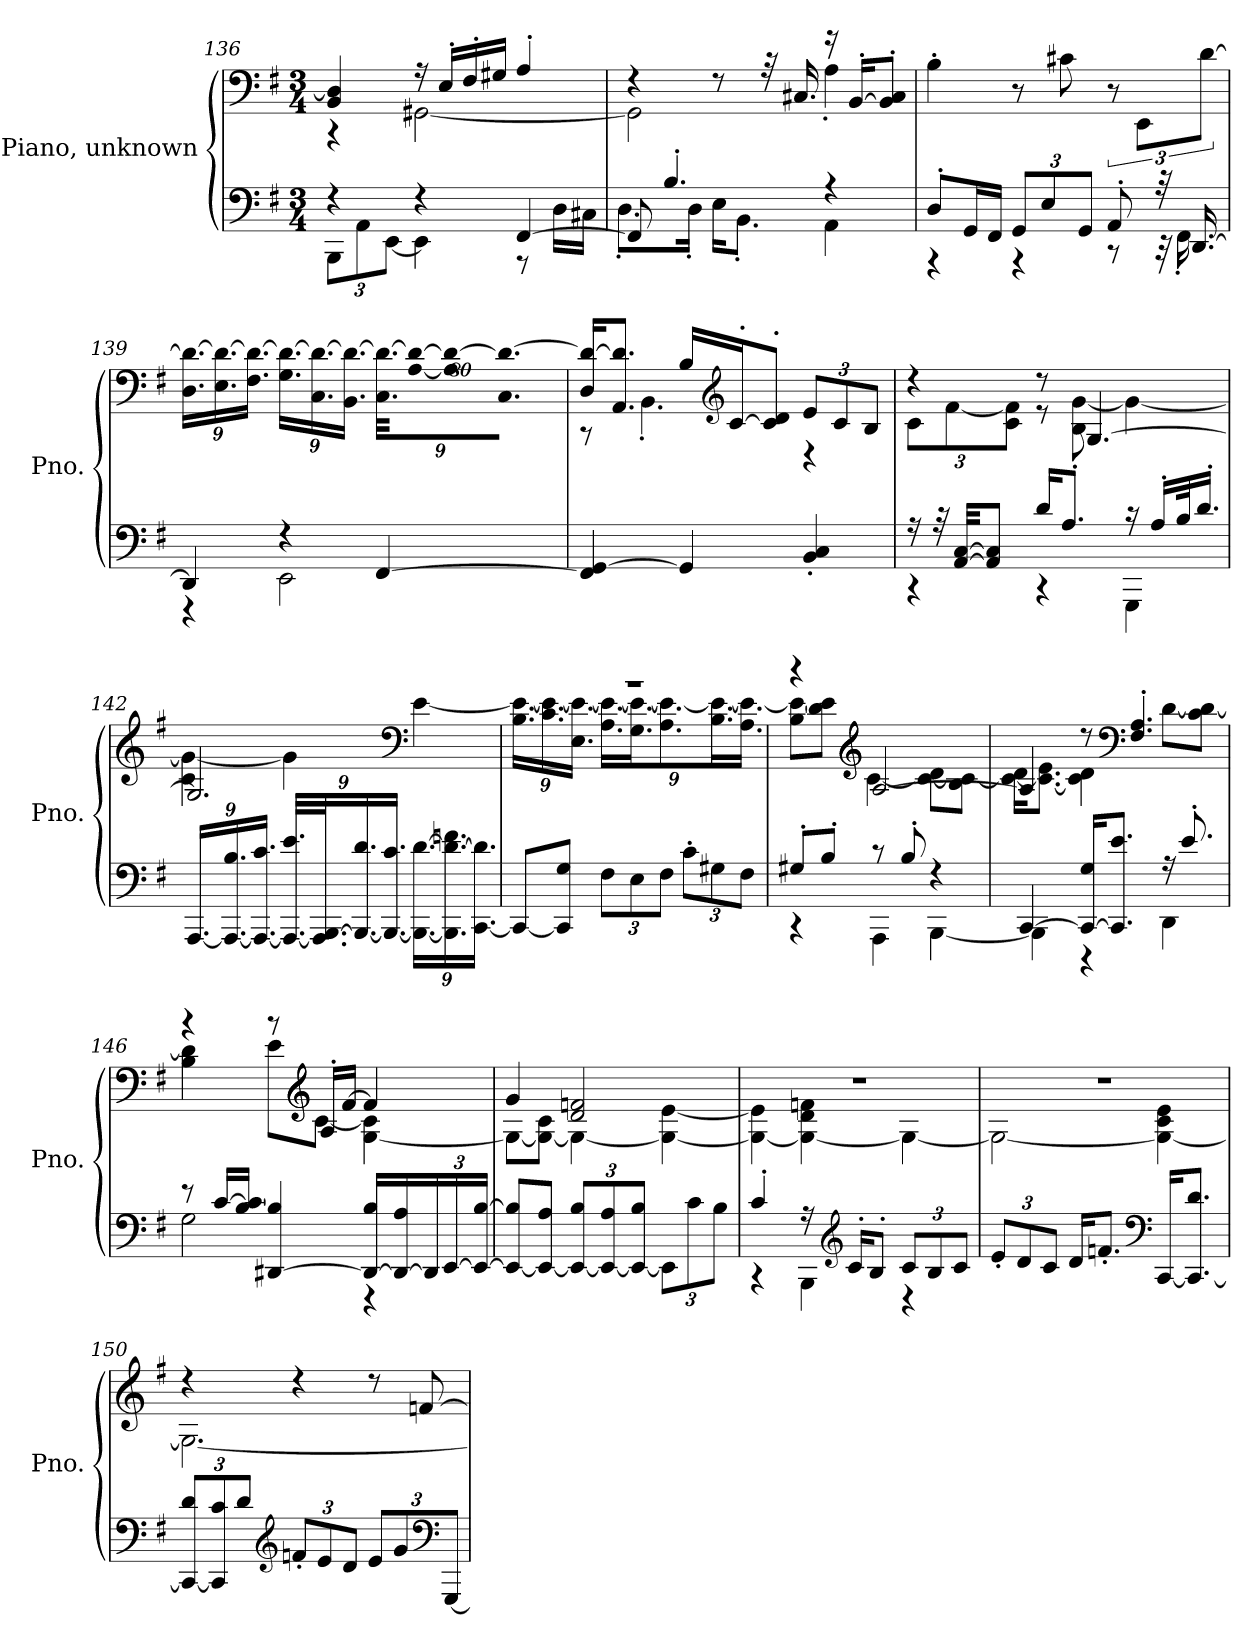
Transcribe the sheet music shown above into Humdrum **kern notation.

**kern	**kern
*part1	*part1
*staff2	*staff1
*I"Piano, unknown	*
*I'Pno.	*
*clefF4	*clefF4
*k[f#]	*k[f#]
*M3/4	*M3/4
=136	=136
*^	*
*	*Xbrackettup	*
*	*	*^
4r	12BBB\L	4BB/ 4D/]	4r
.	12AA\	.	.
.	[12EE\J	.	.
4r	4EE\]	16r	[2GG#X\
.	.	16E'/LL	.
.	.	16F#'/	.
.	.	16G#X/JJ	.
[4FF#/	8r	4A'/	.
.	16D\LL	.	.
.	16C#X\JJ	.	.
!!LO:LB:g=z	!!
=137	=137	=137	=137
8FF#/]	8.D'\L	4r	2GG#\]
4.B'/	.	.	.
.	16D'\Jk	.	.
.	16E\KL	8r	.
.	8.BB'\J	.	.
.	.	32r	.
.	.	16.C#X/	.
4r	4AA\	16r	4A'\
.	.	[16BB'/KL	.
.	.	8BB/]' 8C#/'J	.
*	*	*v	*v
=138	=138	=138
8D'/L	4r	4B'\
16GG/L	.	.
16FF#/JJ	.	.
12GG/L	4r	8r
12E/	.	.
.	.	8c#X\
12GG/J	.	.
8AA'/	8r	12r
.	.	12EE\L
32r	32r	.
[16.DD/	16.FF#'\	.
.	.	[12d\J
=139	=139	=139
*	*	*Xbrackettup
4DD/]	4r	18.D\ 18.d\_LL
.	.	18.E\ 18.d\_
.	.	18.F#\ 18.d\_JJ
4r	2EE\	18.G\ 18.d\_LL
.	.	18.C\ 18.d\_
.	.	18.BB\ 18.d\_JJ
[4FF#/	.	36.C\ 36.d\_KKL
!	!	!LO:N:vis=8
.	.	[640%71A\ 640%71d\_
!	!	!LO:N:vis=64
.	.	640%9A\] 640%9d\_KKL
.	.	18.C\ 18.d\_JJ
*v	*v	*
!!LO:LB:g=z
=140	=140
*	*^
4FF#/] [4GG/	16D/ 16d/_KL	8r
.	8.AA/ 8.d/]J	.
.	.	4.BB'\
4GG/]	16B/LL	.
*	*clefG2	*
.	[16c'/J	.
.	8c/]' 8d/'J	.
4BB/' 4C/'	12e/L	4r
.	12c/	.
.	12B/J	.
=141	=141	=141
*^	*	*
16r	4r	4r	12c\L
32r	.	.	.
.	.	.	[12f#\
[32AA/ [32C/KKL	.	.	.
8AA/] 8C/]J	.	.	.
.	.	.	12c\ 12f#\]J
16d/KL	4r	8r	8r
8.A'/J	.	.	.
.	.	[4.G/	8B\ [8g\
16r	4GGG\	.	4g\_
16A'/LL	.	.	.
32B/K	.	.	.
16.d'/JJ	.	.	.
*v	*v	*	*
!!LO:LB:g=z	!!
=142	=142	=142
[18.AAA/LL	2.G/]	4c\ 4g\_
18.AAA/_ 18.B/	.	.
18.AAA/_ 18.c/JJ	.	.
36.AAA/_ 36.e/LLL	.	4g\]
36.AAA/] [36.BBB/J	.	.
18.BBB/_ 18.d/	.	.
18.BBB/_ 18.c/JJ	.	.
*	*clefF4	*
18.BBB\_ [18.d\LL	.	[4e\
18.BBB\] 18.d\_ 18.fn\	.	.
[18.CC\ 18.d\]JJ	.	.
=143	=143	=143
8CC/L_	2.r	18.B\ 18.e\_LL
.	.	18.c\ 18.e\_
8CC/] 8G/J	.	.
.	.	18.E\ 18.e\_JJ
12F#\L	.	18.A\ 18.e\_LL
12E\	.	18.G\ 18.e\_J
12F#\J	.	9.A\ 9.e\_
12c'\L	.	.
12G#X\	.	18.B\ 18.e\_L
12F#\J	.	18.A\ 18.e\_JJ
!!LO:LB:g=z	!!
=144	=144	=144
*^	*	*
8G#X'/L	4r	4r	8B\ 8e\_L
8B'/J	.	.	8d\ 8e\]J
*	*	*clefG2	*
8r	4AAA\	[2A/	[4c\
8B'/	.	.	.
4r	[4BBB\	.	8c\_ 8d\L
.	.	.	8B\ 8c\_J
=145	=145	=145	=145
[4CC/	4BBB\]	4A/]	16c\_ 16d\KL
.	.	.	8.c\_ 8.e\J
16CC/_ 16G/KL	4r	8r	4c\] 4d\
8.CC/] 8.e/J	.	.	.
*	*	*clefF4	*
.	.	4.F#/' 4.A/'	.
16r	4DD\	.	[8d\L
8.e'/	.	.	.
.	.	.	8c\ 8d\_J
=146	=146	=146	=146
8r	2G\	4r	4B\ 4d\]
[16c/LL	.	.	.
[16B/ 16c/]JJ	.	.	.
[4DD#X/ 4B/]	.	8r	8e\L
*	*	*clefG2	*
.	.	16A'/LL	[8c\J
.	.	[16f#/JJ	.
16DD#/_ 16B/LL	4r	4f#/]	[4G\ 4c\]
16DD#/_ 16A/	.	.	.
24DD#/]	.	.	.
[24EE/	.	.	.
24EE/_ [24B/JJ	.	.	.
*v	*v	*	*
!!LO:PB:g=z	!!
=147	=147	=147
8EE/_ 8B/]L	4g/	8G\L_
8EE/_ 8A/J	.	8G\_ 8c\J
12EE/_ 12B/L	2d/ 2fn/	4G\_
12EE/_ 12A/	.	.
12EE/_ 12B/J	.	.
12EE\L]	.	4G\_ [4e\
12c\	.	.
12B\J	.	.
=148	=148	=148
*^	*	*
4c'/	4r	2.r	4G\_ 4e\]
16r	4BBB\	.	4G\_ 4d\ 4fn\
*clefG2	*	*	*
16c'/KL	.	.	.
8B'/J	.	.	.
12c/L	4r	.	4G\_
12B/	.	.	.
12c/J	.	.	.
*v	*v	*	*
=149	=149	=149
12e'/L	2.r	2G\_
12d/	.	.
12c/J	.	.
16d/KL	.	.
8.fn'/J	.	.
*clefF4	*	*
[16CC/KL	.	4G\_ 4c\ 4e\
8.CC/_ 8.d/J	.	.
!!LO:LB:g=z	!!
=150	=150	=150
12CC/_ 12d/L	4r	2.G\_
12CC/] 12c/	.	.
12d/J	.	.
*clefG2	*	*
12fn'/L	4r	.
12e/	.	.
12d/J	.	.
12e/L	8r	.
12g/	.	.
.	[8fn/	.
*clefF4	*	*
[12GGG/J	.	.
*	*v	*v
=	=
*-	*-
